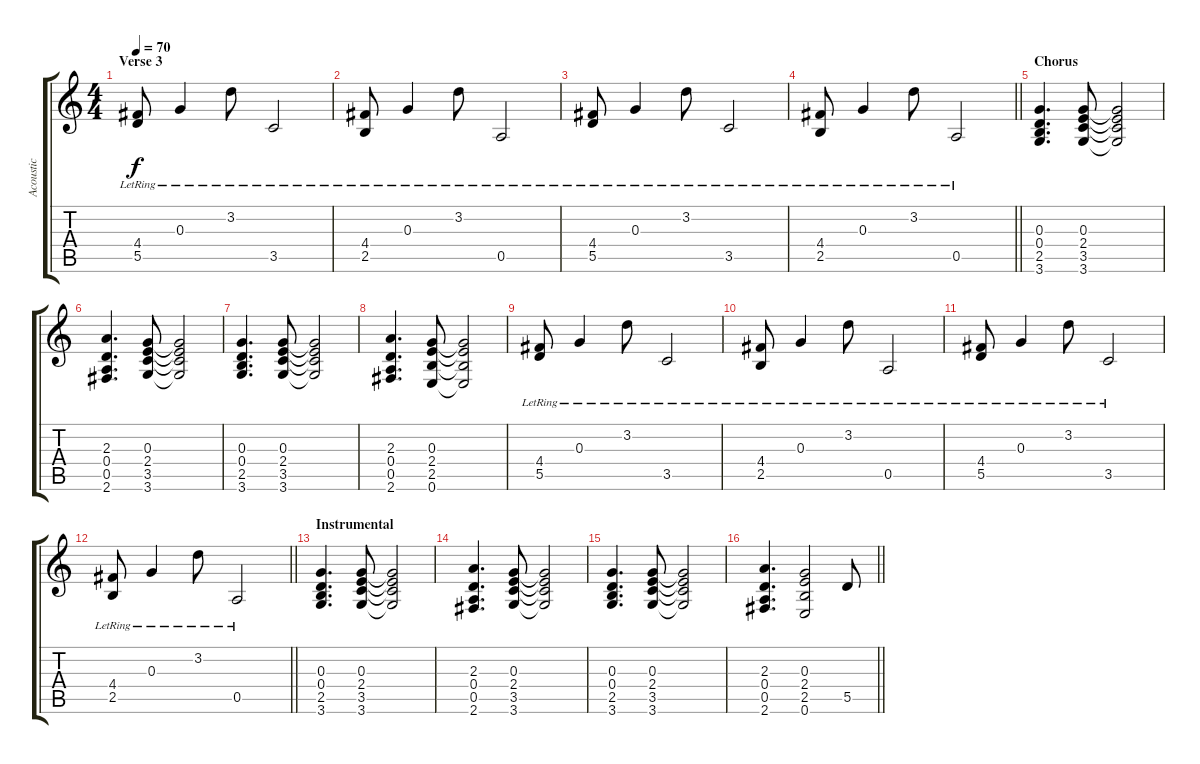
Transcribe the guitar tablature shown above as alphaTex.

\track ("Acoustic" "Acoustic") {instrument acousticguitarsteel}
\staff {score tabs}
\tuning (E4 B3 G3 D3 A2 E2) {hide}
\ts (4 4)
\section ("" "Verse 3")
\tempo 70
\clef g2
\ks c
(4.4{lr} 5.5).8{dy f} 0.3{lr}.4 3.2{lr}.8 3.5{lr}.2 |
(4.4{lr} 2.5{lr}).8 0.3{lr}.4 3.2{lr}.8 0.5{lr}.2 |
(4.4{lr} 5.5{lr}).8 0.3{lr}.4 3.2{lr}.8 3.5{lr}.2 |
\barLineRight lightlight
(4.4{lr} 2.5{lr}).8 0.3{lr}.4 3.2{lr}.8 0.5{lr}.2 |
\section ("" "Chorus")
(0.3 0.4 2.5 3.6).4{d} (0.3 2.4 3.5 3.6).8 (0.3{t} 2.4{t} 3.5{t} 3.6{t}).2 |
(2.3 0.4 0.5 2.6).4{d} (0.3 2.4 3.5 3.6).8 (0.3{t} 2.4{t} 3.5{t} 3.6{t}).2 |
(0.3 0.4 2.5 3.6).4{d} (0.3 2.4 3.5 3.6).8 (0.3{t} 2.4{t} 3.5{t} 3.6{t}).2 |
(2.3 0.4 0.5 2.6).4{d} (0.3 2.4 2.5 0.6).8 (0.3{t} 2.4{t} 2.5{t} 0.6{t}).2 |
(4.4{lr} 5.5).8 0.3{lr}.4 3.2{lr}.8 3.5{lr}.2 |
(4.4{lr} 2.5{lr}).8 0.3{lr}.4 3.2{lr}.8 0.5{lr}.2 |
(4.4{lr} 5.5).8 0.3{lr}.4 3.2{lr}.8 3.5{lr}.2 |
\barLineRight lightlight
(4.4{lr} 2.5{lr}).8 0.3{lr}.4 3.2{lr}.8 0.5{lr}.2 |
\section ("" "Instrumental")
(0.3 0.4 2.5 3.6).4{d} (0.3 2.4 3.5 3.6).8 (0.3{t} 2.4{t} 3.5{t} 3.6{t}).2 |
(2.3 0.4 0.5 2.6).4{d} (0.3 2.4 3.5 3.6).8 (0.3{t} 2.4{t} 3.5{t} 3.6{t}).2 |
(0.3 0.4 2.5 3.6).4{d} (0.3 2.4 3.5 3.6).8 (0.3{t} 2.4{t} 3.5{t} 3.6{t}).2 |
\barLineRight lightlight
(2.3 0.4 0.5 2.6).4{d} (0.3 2.4 2.5 0.6).2 5.5.8
